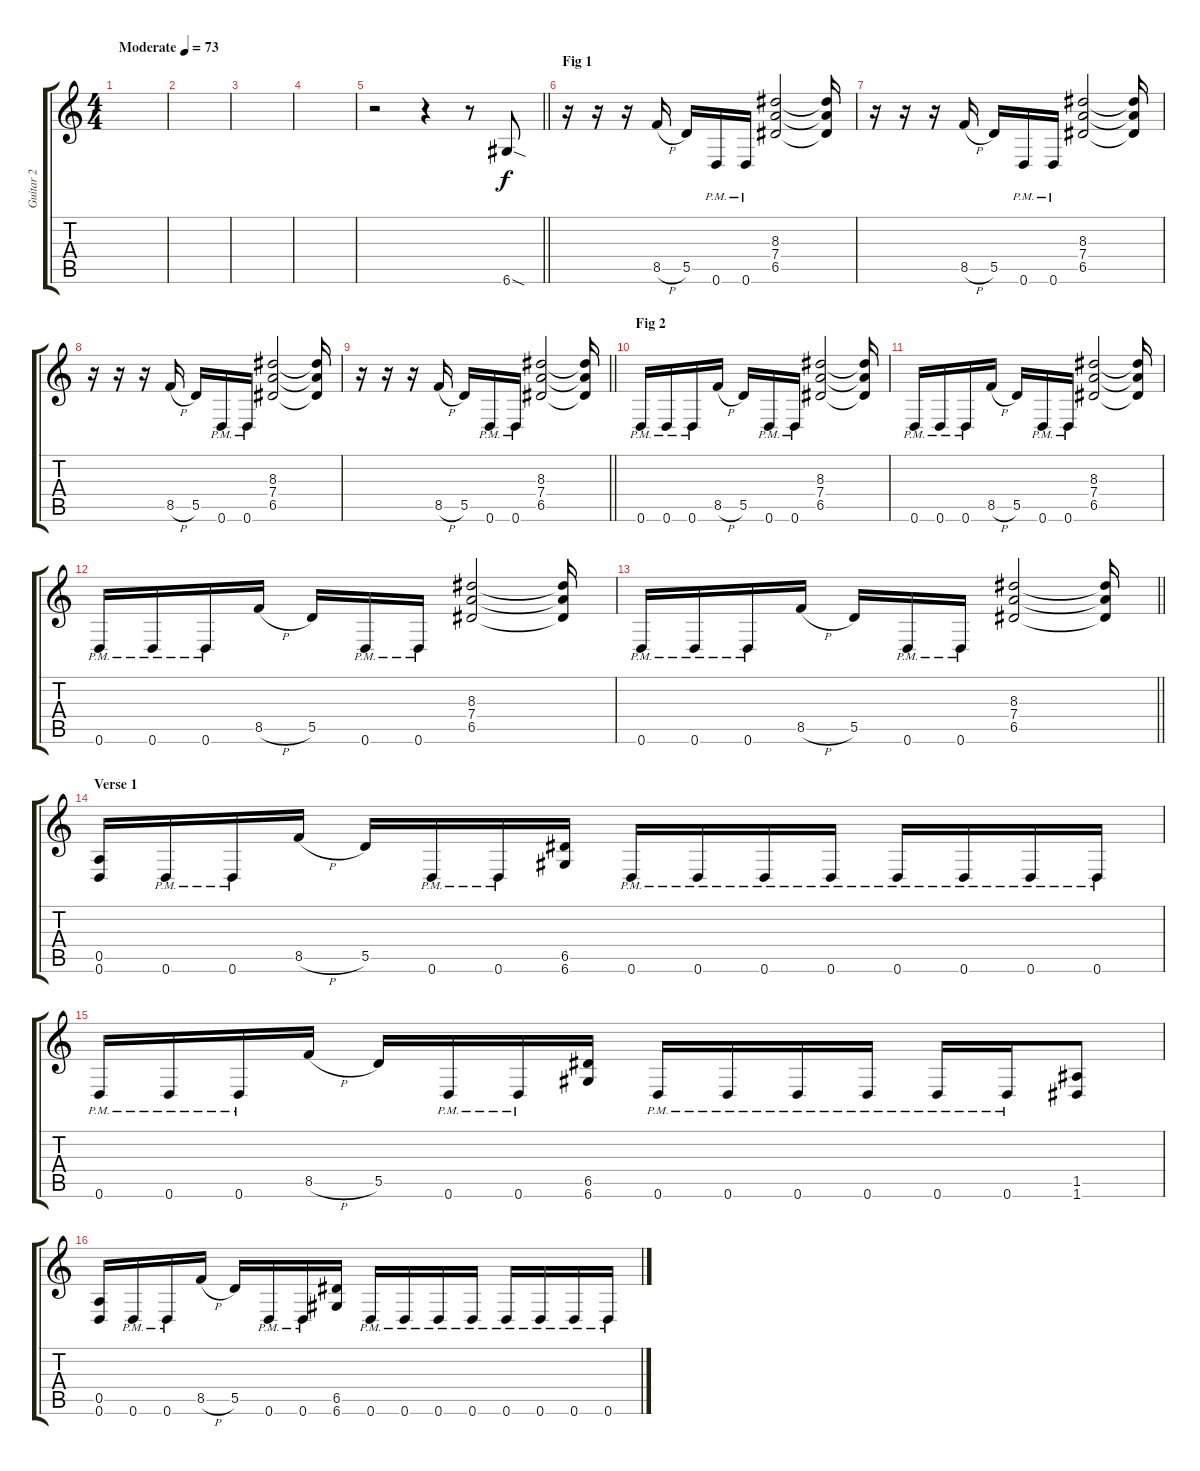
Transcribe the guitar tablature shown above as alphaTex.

\track ("Guitar 2" "Guitar 2") {instrument distortionguitar}
\staff {score tabs}
\tuning (E4 B3 G3 D3 A2 D2) {hide}
\ts (4 4)
\tempo (73 "Moderate")
\clef g2
\ks c
|
|
|
|
\barLineRight lightlight
r.2 r.4 r.8 6.6{sod}.8 |
\section ("" "Fig 1")
r.16 r.16 r.16 8.5{h}.16 5.5.16 0.6{pm}.16 0.6{pm}.16 (8.3 7.4 6.5).2 (8.3{t} 7.4{t} 6.5{t}).16 |
r.16 r.16 r.16 8.5{h}.16 5.5.16 0.6{pm}.16 0.6{pm}.16 (8.3 7.4 6.5).2 (8.3{t} 7.4{t} 6.5{t}).16 |
r.16 r.16 r.16 8.5{h}.16 5.5.16 0.6{pm}.16 0.6{pm}.16 (8.3 7.4 6.5).2 (8.3{t} 7.4{t} 6.5{t}).16 |
\barLineRight lightlight
r.16 r.16 r.16 8.5{h}.16 5.5.16 0.6{pm}.16 0.6{pm}.16 (8.3 7.4 6.5).2 (8.3{t} 7.4{t} 6.5{t}).16 |
\section ("" "Fig 2")
0.6{pm}.16 0.6{pm}.16 0.6{pm}.16 8.5{h}.16 5.5.16 0.6{pm}.16 0.6{pm}.16 (8.3 7.4 6.5).2 (8.3{t} 7.4{t} 6.5{t}).16 |
0.6{pm}.16 0.6{pm}.16 0.6{pm}.16 8.5{h}.16 5.5.16 0.6{pm}.16 0.6{pm}.16 (8.3 7.4 6.5).2 (8.3{t} 7.4{t} 6.5{t}).16 |
0.6{pm}.16 0.6{pm}.16 0.6{pm}.16 8.5{h}.16 5.5.16 0.6{pm}.16 0.6{pm}.16 (8.3 7.4 6.5).2 (8.3{t} 7.4{t} 6.5{t}).16 |
\barLineRight lightlight
0.6{pm}.16 0.6{pm}.16 0.6{pm}.16 8.5{h}.16 5.5.16 0.6{pm}.16 0.6{pm}.16 (8.3 7.4 6.5).2 (8.3{t} 7.4{t} 6.5{t}).16 |
\section ("" "Verse 1")
(0.5 0.6).16 0.6{pm}.16 0.6{pm}.16 8.5{h}.16 5.5.16 0.6{pm}.16 0.6{pm}.16 (6.5 6.6).16 0.6{pm}.16 0.6{pm}.16 0.6{pm}.16 0.6{pm}.16 0.6{pm}.16 0.6{pm}.16 0.6{pm}.16 0.6{pm}.16 |
0.6{pm}.16 0.6{pm}.16 0.6{pm}.16 8.5{h}.16 5.5.16 0.6{pm}.16 0.6{pm}.16 (6.5 6.6).16 0.6{pm}.16 0.6{pm}.16 0.6{pm}.16 0.6{pm}.16 0.6{pm}.16 0.6{pm}.16 (1.5 1.6).8 |
(0.5 0.6).16 0.6{pm}.16 0.6{pm}.16 8.5{h}.16 5.5.16 0.6{pm}.16 0.6{pm}.16 (6.5 6.6).16 0.6{pm}.16 0.6{pm}.16 0.6{pm}.16 0.6{pm}.16 0.6{pm}.16 0.6{pm}.16 0.6{pm}.16 0.6{pm}.16
